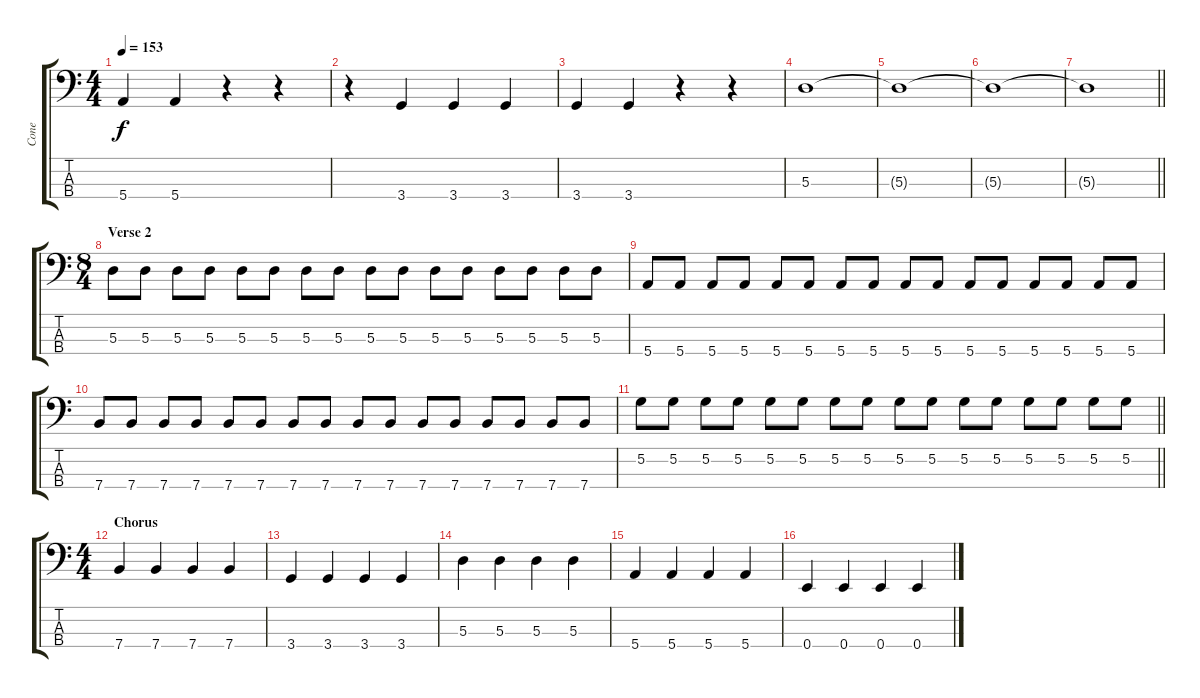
\track ("Cone" "Cone") {instrument electricbasspick}
\staff {score tabs}
\tuning (G2 D2 A1 E1) {hide}
\ts (4 4)
\tempo 153
\clef f4
\ks c
5.4.4{dy f} 5.4.4 r.4 r.4 |
r.4 3.4.4 3.4.4 3.4.4 |
3.4.4 3.4.4 r.4 r.4 |
5.3.1 |
5.3{t}.1 |
5.3{t}.1 |
\barLineRight lightlight
5.3{t}.1 |
\ts (8 4)
\section ("" "Verse 2")
5.3.8 5.3.8 5.3.8 5.3.8 5.3.8 5.3.8 5.3.8 5.3.8 5.3.8 5.3.8 5.3.8 5.3.8 5.3.8 5.3.8 5.3.8 5.3.8 |
5.4.8 5.4.8 5.4.8 5.4.8 5.4.8 5.4.8 5.4.8 5.4.8 5.4.8 5.4.8 5.4.8 5.4.8 5.4.8 5.4.8 5.4.8 5.4.8 |
7.4.8 7.4.8 7.4.8 7.4.8 7.4.8 7.4.8 7.4.8 7.4.8 7.4.8 7.4.8 7.4.8 7.4.8 7.4.8 7.4.8 7.4.8 7.4.8 |
\barLineRight lightlight
5.2.8 5.2.8 5.2.8 5.2.8 5.2.8 5.2.8 5.2.8 5.2.8 5.2.8 5.2.8 5.2.8 5.2.8 5.2.8 5.2.8 5.2.8 5.2.8 |
\ts (4 4)
\section ("" "Chorus")
7.4.4 7.4.4 7.4.4 7.4.4 |
3.4.4 3.4.4 3.4.4 3.4.4 |
5.3.4 5.3.4 5.3.4 5.3.4 |
5.4.4 5.4.4 5.4.4 5.4.4 |
0.4.4 0.4.4 0.4.4 0.4.4
